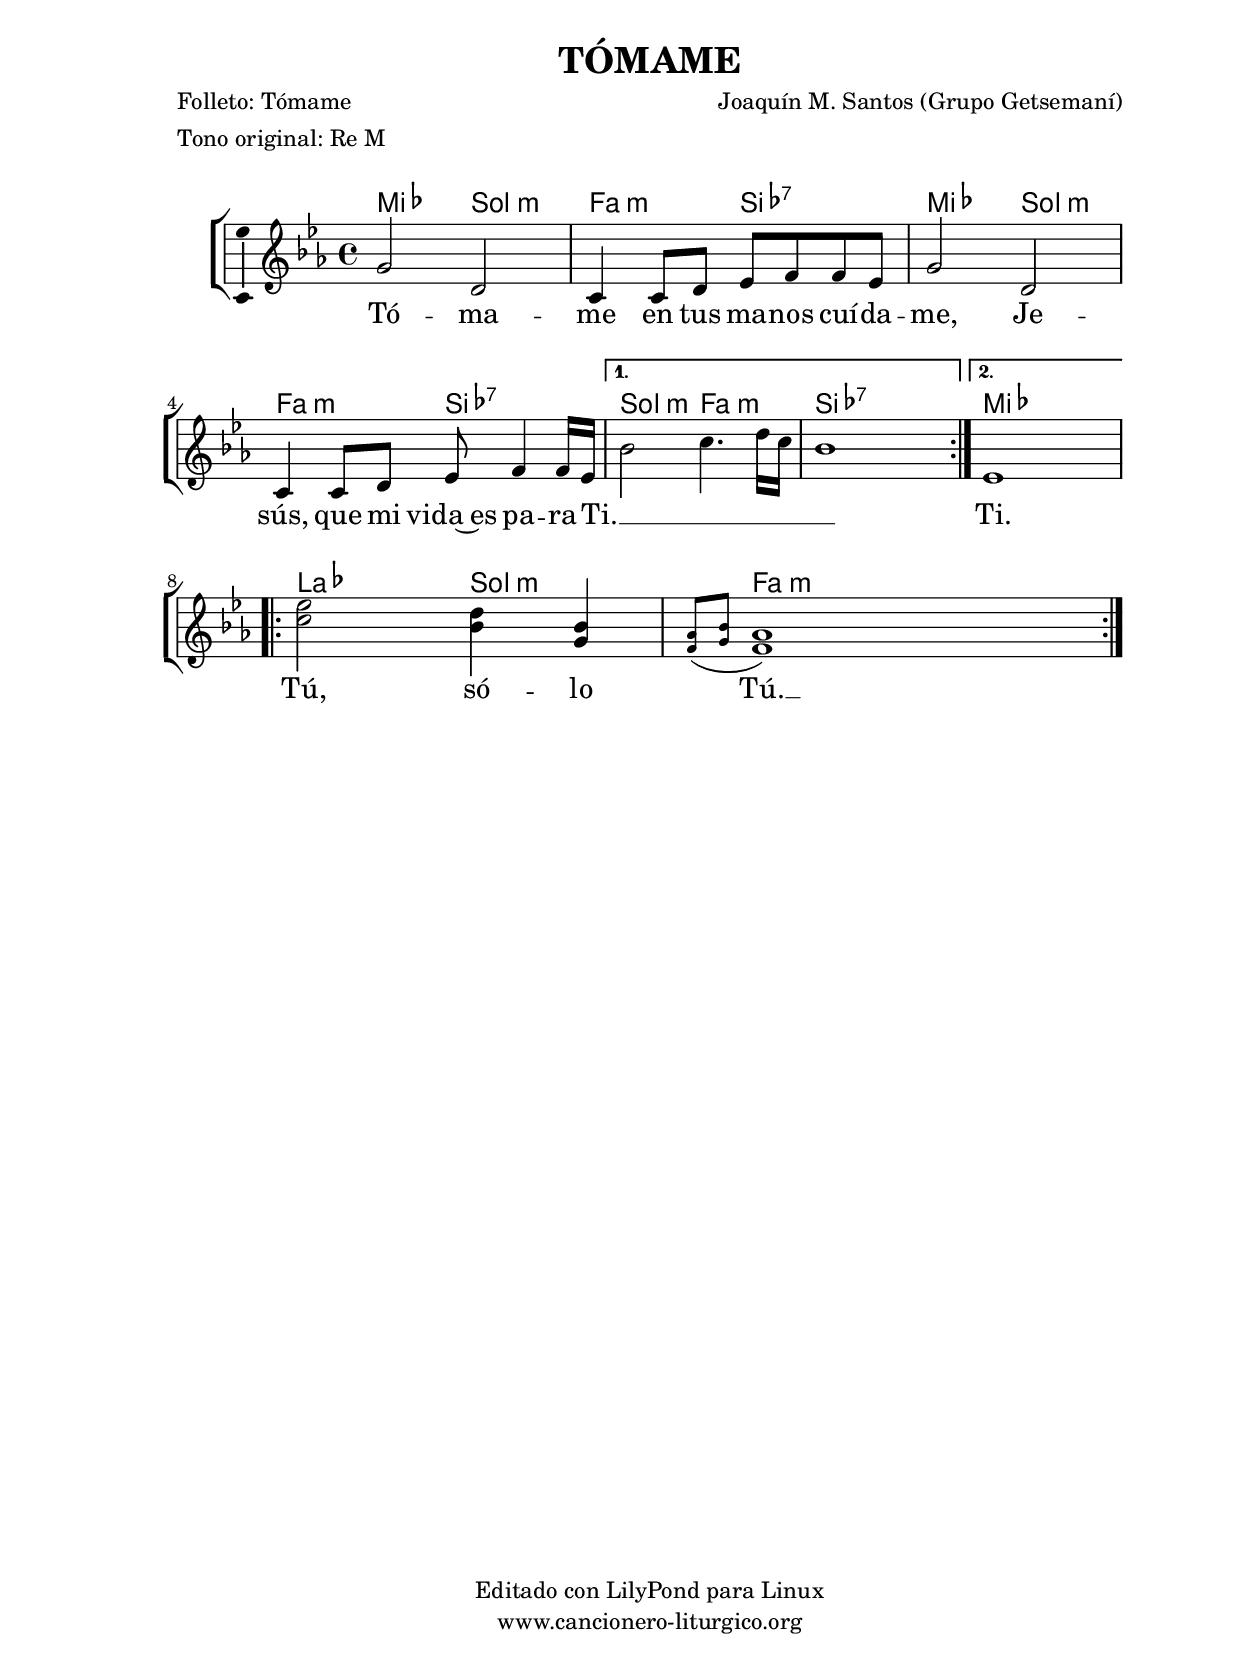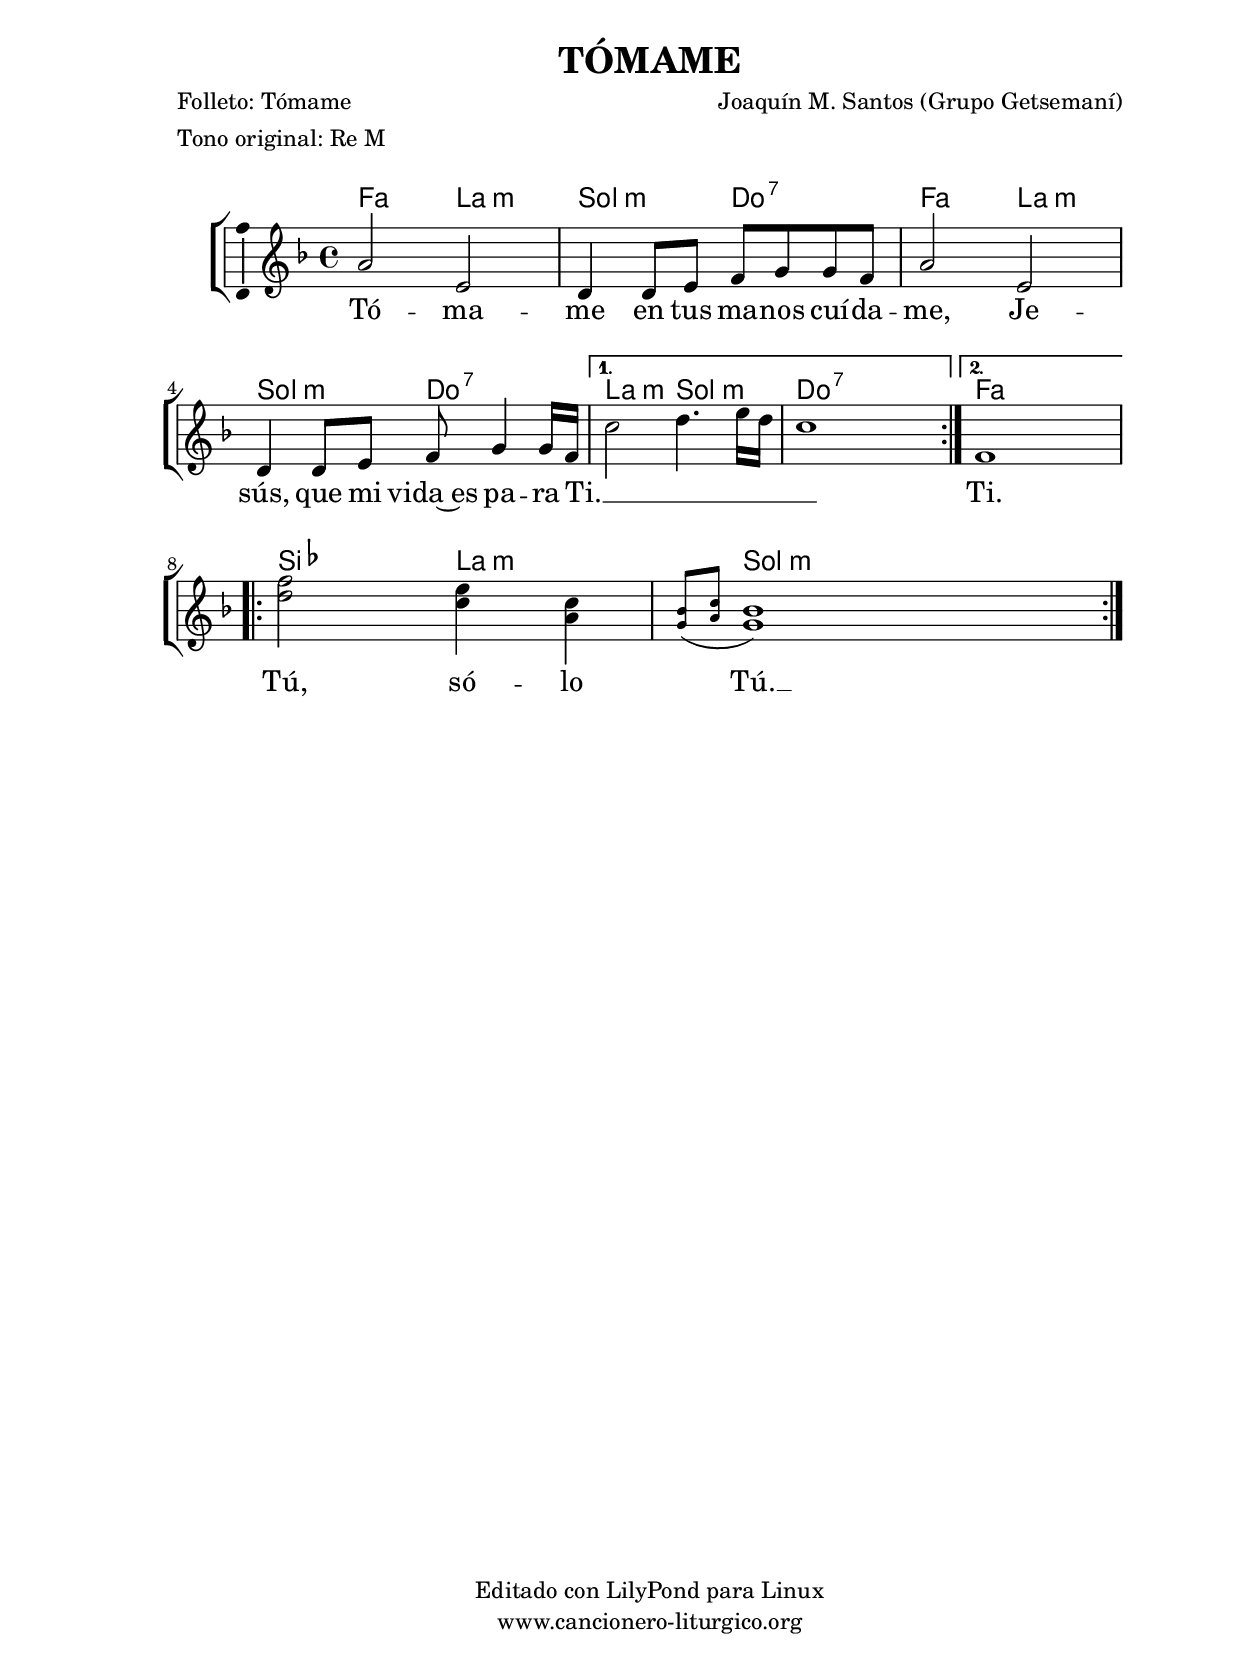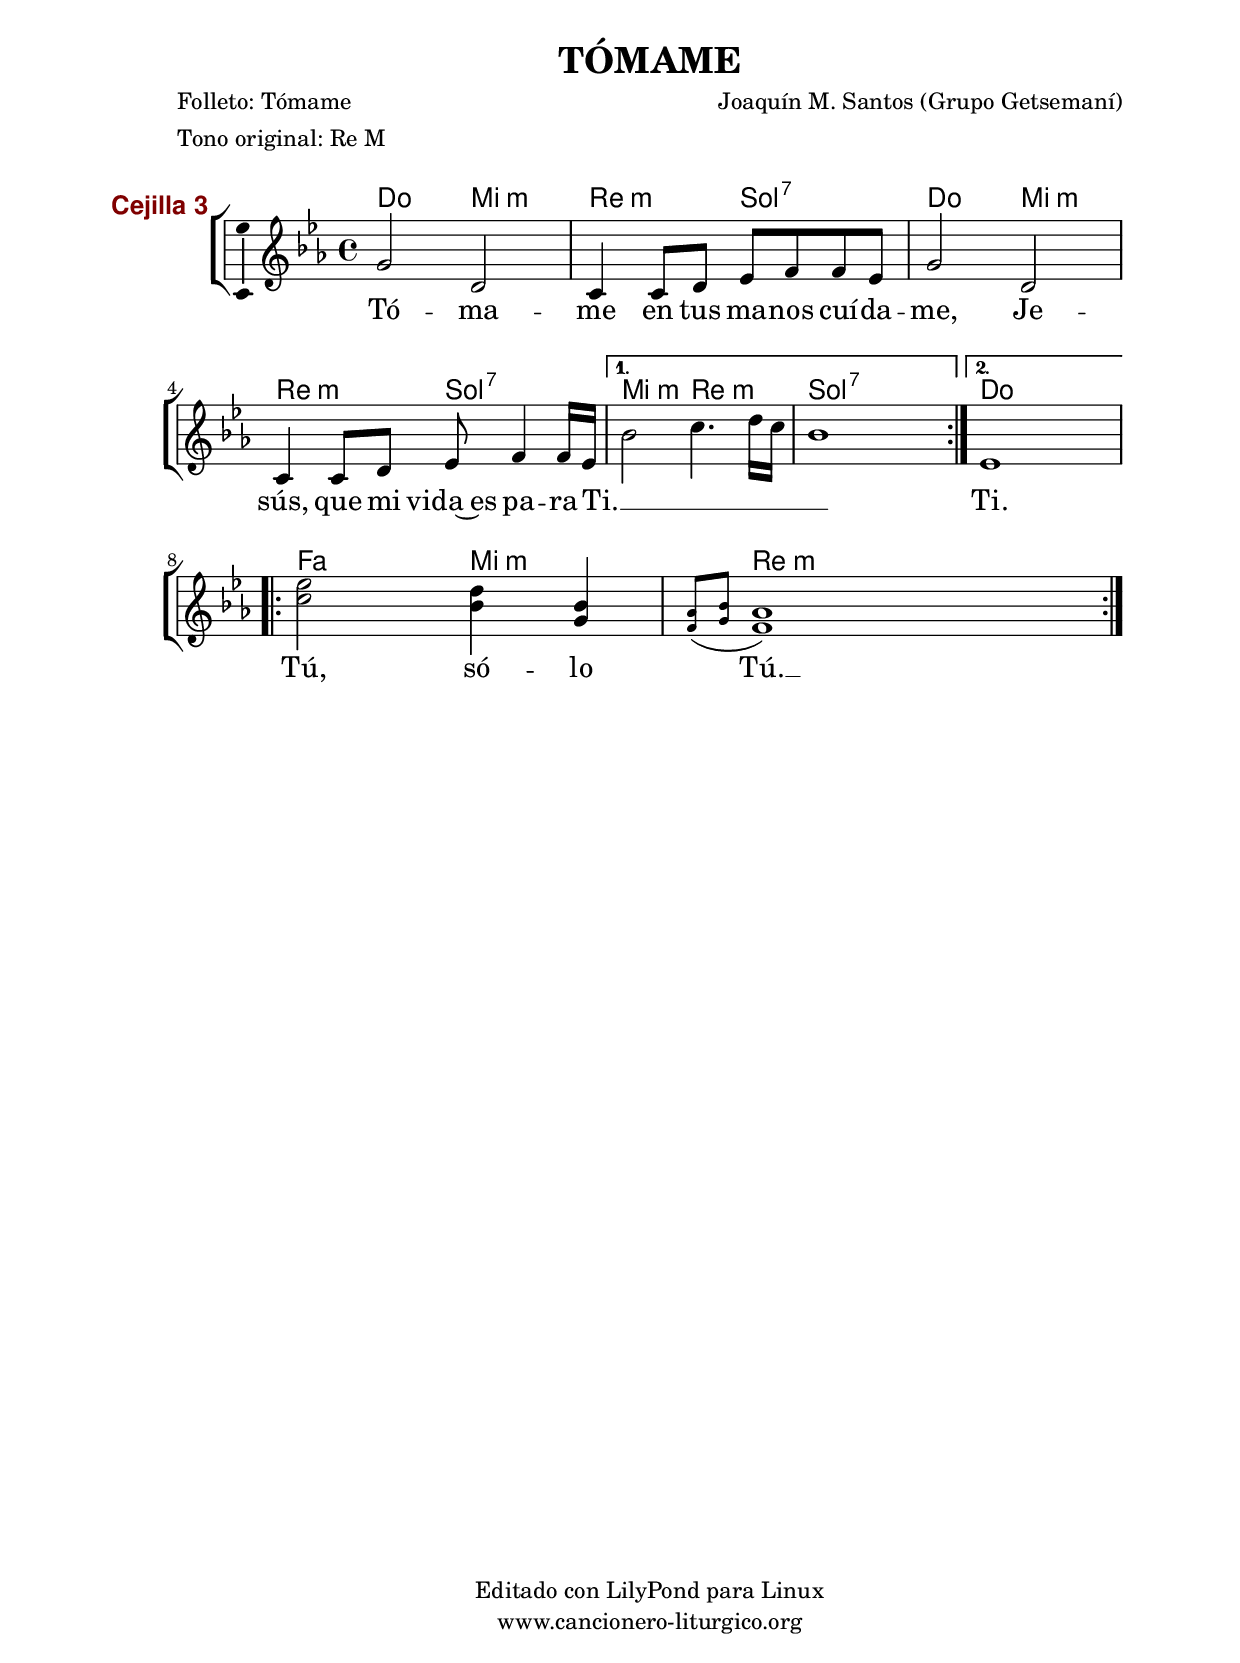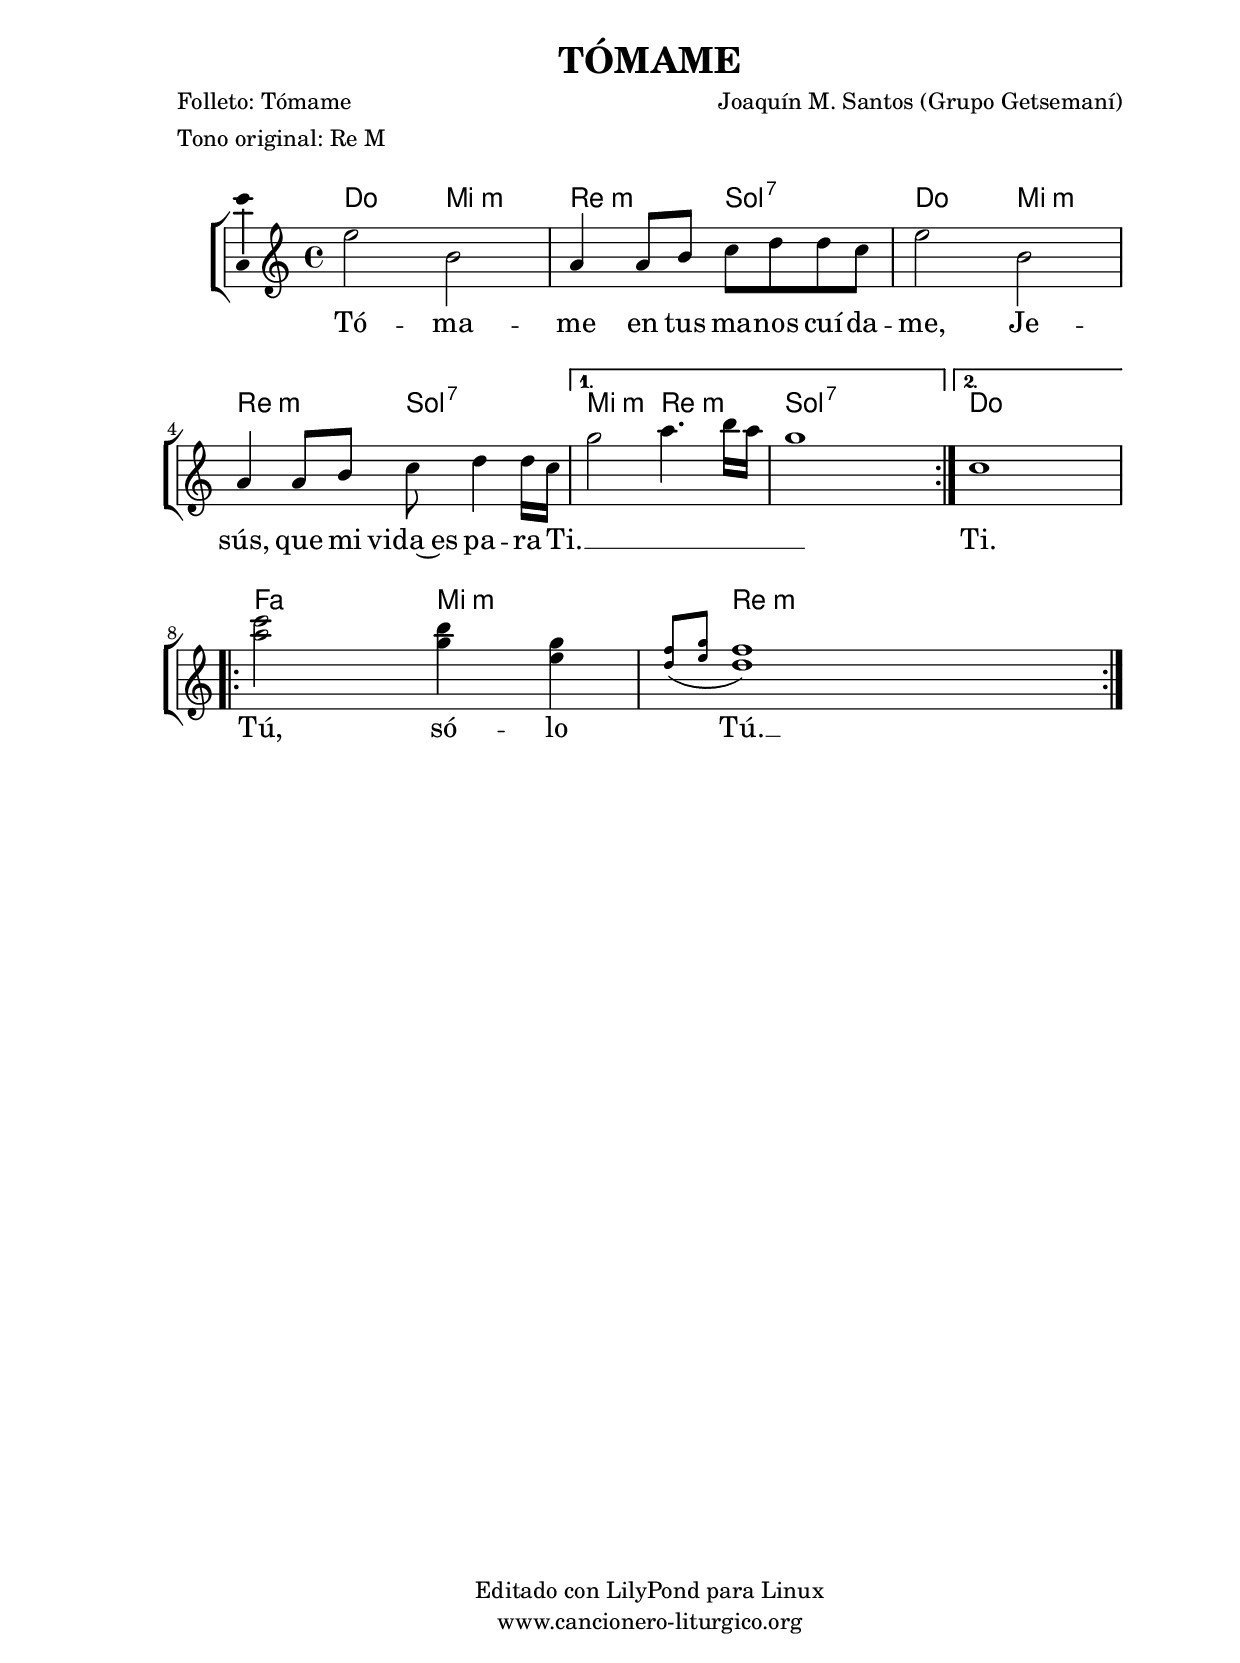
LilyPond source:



%versión de lilypond para la que se ha escrito esta partitura:
\version "2.16.0"

	%Tamaño papel
	#(set-default-paper-size "a4")
	%Tamaño partitura
	#(set-global-staff-size 20)
	%No responde al pulsar sobre una nota
	#(ly:set-option 'point-and-click #f)

%parámetros del encabezamiento:
\header {
	title = "TÓMAME"
	subtitle = ""
	composer = "Joaquín M. Santos (Grupo Getsemaní)"
	poet = "Folleto: Tómame"
	meter = "Tono original: Re M"
	arranger = ""
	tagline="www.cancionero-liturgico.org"
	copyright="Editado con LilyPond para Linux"
	tiempo = ""
	usos = "Gracias"
	letra = ""
	}

%parámetros asociados al papel:
\paper  {
	oddHeaderMarkup = \markup {\fill-line { \on-the-fly #not-first-page \fromproperty #'header:title \on-the-fly #not-first-page \fromproperty #'header:composer }}
	evenHeaderMarkup = \markup {\fill-line { \fromproperty #'header:composer \fromproperty #'header:title }}
	#(set-paper-size "a4")
	print-page-number = ##f
	first-page-number = 1
	print-first-page-number = ##f
%	head-separation = 3.0 \cm
	top-margin = 2.0 \cm
	bottom-margin = 0.5\cm
%%%	bottom-margin = -2.0\cm
	left-margin = 3.0 \cm
	line-width = 16.0 \cm 
	indent = 8\mm
	interscoreline = 2.\mm
	between-system-space = 15\mm
%	para que las partituras no llenen la hoja:
	ragged-bottom = ##t
%	idem para la última hoja:
	ragged-last-bottom = ##f
%	para que las partituras llenen el ancho del papel:
	ragged-last = ##f
	after-title-space = 2.5 \cm
%page-count=1
%system-count=8

	%Flexible Vertical Spacing
%	markup-markup-spacing =
%	#'((basic-distance . 15) (minimum-distance . 15) (padding . 3))
	markup-system-spacing =
	#'((basic-distance . 15) (minimum-distance . 15) (padding . 3))
	system-system-spacing =
	#'((basic-distance . 15) (minimum-distance . 15) (padding . 3))
	score-system-spacing =
	#'((basic-distance . 15) (minimum-distance . 15) (padding . 5))
%	top-system-spacing = % header
%	#'((basic-distance . 8) (minimum-distance . 0) (padding . 0))
%	top-markup-spacing =
%	#'((basic-distance . 20) (minimum-distance . 20) (padding . 0))
	last-bottom-spacing = % footer
	#'((basic-distance . 5) (minimum-distance . 5) (padding . 0))
%	score-markup-spacing =
%	#'((basic-distance . 16) (minimum-distance . 13) (padding . 0))

	}


%parámetros que afectan a toda la partitura:
global =  {
	%clave de sol (G):
	\clef G
	%armadura:
	\transpose d ees
	\key d \major
	\tempo 4=100
	\set Score.tempoHideNote = ##t
	}


acordes = {
	\italianChords
	\chordmode {
	\transpose d ees
{

\repeat volta 2 {
d2 fis:m e:m a:7 d fis:m e:m a:7
}

\alternative {
{
fis2:m e:m a:7 s
}
{
d2 s
}
}

\repeat volta 2 {
g2 fis:m e:m s
}

}
}
}



melodia = 

	\transpose d ees
{

\time 4/4

\relative c'{

\repeat volta 2 {

fis2 cis
b4 b8 cis d e e d
fis2 cis
b4 b8 cis d e4 e16 d

}

\alternative {
{
a'2 b4. cis16 b
a1
}
{
d,1
}
}

%\bar "||"
\break

%%%\mark \markup { \musicglyph #"scripts.segno" }

\repeat volta 2 {

<<
{
d'2 cis4 a
\acciaccatura {g8 a} g1
}
{
b2 a4 fis
\acciaccatura {e8 fis} e1
}
>>
}

%\bar "|."
}
}


texto = \lyricmode {
Tó -- ma -- me
en tus ma -- nos cuí -- da -- me, Je -- sús,
que mi vida~es pa -- ra Ti. __ _ _ _ _ _
Ti.
Tú, só -- lo Tú. __ _ _

	}


acordesStaff = \context ChordNames = acordesStaff <<
	\set chordChanges = ##t
	\acordes
	>>


%%%%%%%%%%%%%%%%%%%%%%%%%%%%%%%%%%% CEJILLA %%%%%%%%%%%%%%%%%%%%%%%%%%%%%%%%%%%
acordescejilla = {
%%%	\override ChordNames.ChordName #'font-size = #-1
%%%	\override ChordNames.ChordName #'font-series = #'bold
	\transpose ees c {
		\acordes
		}
	}

acordescejillaStaff = \context ChordNames = acordescejillaStaff <<
	\set Staff.instrumentName = \markup \with-color #darkred \larger \bold \sans "Cejilla 3"
	\set chordChanges = ##t
	\acordescejilla
	>>
%%%%%%%%%%%%%%%%%%%%%%%%%%%%%%%%%%% CEJILLA %%%%%%%%%%%%%%%%%%%%%%%%%%%%%%%%%%%


vozStaff = \context Voice = vozStaff
\with {\consists "Ambitus_engraver"}
<<
%	\set Staff.instrumentName = ""
%	\set Staff.shortInstrumentName = ""
%	\set Staff.midiInstrument = #"clarinet"
%	\set Staff.midiInstrument = #"cello"
	\set Staff.midiInstrument = #"flute"
%	\set Staff.midiInstrument = #"electric guitar (jazz)"
%	\set Staff.midiInstrument = #"english horn"
%	\set Staff.midiInstrument = #"violin"
%	\set Staff.midiInstrument = #"glockenspiel"
	\set Staff.midiMinimumVolume = #0.7
	\set Staff.midiMaximumVolume = #0.9
	\global
	\melodia
	>>


textoStaff = \context Lyrics = textoStaff <<
	\lyricsto vozStaff \texto
	>>


\book {
	\score {
		\context ChoirStaff {
			\override StaffGroup.SystemStartBracket #'collapse-height = #1
			\override Score.SystemStartBar #'collapse-height = #1
			<<
			\acordesStaff
			\vozStaff
			\textoStaff
			>>
			}
		\layout {
	    		\context {
				\Lyrics
				\override LyricText #'font-size = #2
				}
	   		 \context {
				\Score
				\override StaffSymbol #'staff-space = #(magstep +3)
				}
			}
		}
	\score {
		\unfoldRepeats
		\context ChoirStaff {
			<<
			\acordesStaff
			\vozStaff
			>>
			}
		\midi {
	  		\context {
	  			\Score
				tempoWholesPerMinute = #(ly:make-moment 70 4)
				}
			}
		}
	}


%Partitura para guitarra
#(define output-suffix "G")
\book {
	\score {
		\context ChoirStaff {
			\override StaffGroup.SystemStartBracket #'collapse-height = #1
			\override Score.SystemStartBar #'collapse-height = #1
			<<
			\acordescejillaStaff
			\vozStaff
			\textoStaff
			>>
			}
		\layout {
%%%%%%%%%%%%%%%%%%%%%%%%%%%%%%%%%%% CEJILLA %%%%%%%%%%%%%%%%%%%%%%%%%%%%%%%%%%%
			\context {
				\ChordNames \consists Instrument_name_engraver
				}
%%%%%%%%%%%%%%%%%%%%%%%%%%%%%%%%%%% CEJILLA %%%%%%%%%%%%%%%%%%%%%%%%%%%%%%%%%%%
	    		\context {
				\Lyrics
				\override LyricText #'font-size = #2
				}
	   		 \context {
				\Score
				\override StaffSymbol #'staff-space = #(magstep +3)
				}
			}
		}
	}


#(define output-suffix "C")
\book {
	\score {
		\context ChoirStaff {
			\override StaffGroup.SystemStartBracket #'collapse-height = #1
			\override Score.SystemStartBar #'collapse-height = #1
\transpose c d
			<<
			\acordesStaff
			\vozStaff
			\textoStaff
			>>
			}
		\layout {
	    		\context {
				\Lyrics
				\override LyricText #'font-size = #2
				}
	   		 \context {
				\Score
				\override StaffSymbol #'staff-space = #(magstep +3)
				}
			}
		}
	}


#(define output-suffix "S")
\book {
	\score {
		\context ChoirStaff {
			\override StaffGroup.SystemStartBracket #'collapse-height = #1
			\override Score.SystemStartBar #'collapse-height = #1
\transpose c a
			<<
			\acordesStaff
			\vozStaff
			\textoStaff
			>>
			}
		\layout {
	    		\context {
				\Lyrics
				\override LyricText #'font-size = #2
				}
	   		 \context {
				\Score
				\override StaffSymbol #'staff-space = #(magstep +3)
				}
			}
		}
	}


